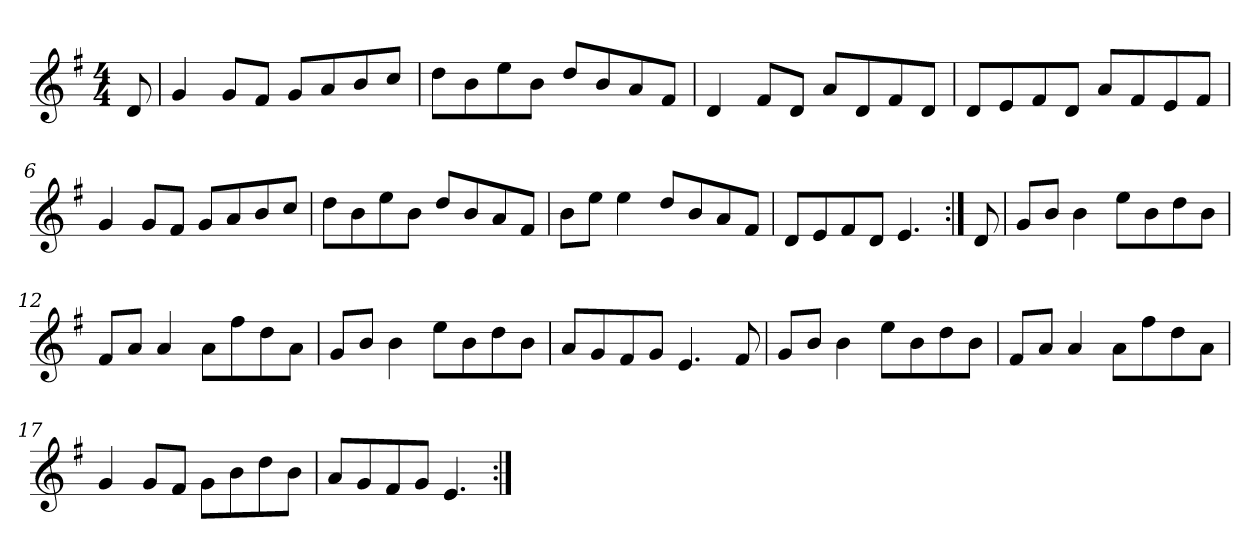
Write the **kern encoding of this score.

**kern
*part1
*staff1
*clefG2
*k[f#]
*G:
*M4/4
=1
8d/
=2
4g/
8g/L
8f#/J
8g/L
8a/
8b/
8cc/J
=3
8dd\L
8b\
8ee\
8b\J
8dd/L
8b/
8a/
8f#/J
=4
4d/
8f#/L
8d/J
8a/L
8d/
8f#/
8d/J
=5
8d/L
8e/
8f#/
8d/J
8a/L
8f#/
8e/
8f#/J
=6
4g/
8g/L
8f#/J
8g/L
8a/
8b/
8cc/J
!!LO:LB:g=z
=7
8dd\L
8b\
8ee\
8b\J
8dd/L
8b/
8a/
8f#/J
=8
8b\L
8ee\J
4ee\
8dd/L
8b/
8a/
8f#/J
=9
8d/L
8e/
8f#/
8d/J
4.e/
=10:|!
8d/
=11
8g/L
8b/J
4b\
8ee\L
8b\
8dd\
8b\J
=12
8f#/L
8a/J
4a/
8a\L
8ff#\
8dd\
8a\J
=13
8g/L
8b/J
4b\
8ee\L
8b\
8dd\
8b\J
!!LO:LB:g=z
=14
8a/L
8g/
8f#/
8g/J
4.e/
8f#/
=15
8g/L
8b/J
4b\
8ee\L
8b\
8dd\
8b\J
=16
8f#/L
8a/J
4a/
8a\L
8ff#\
8dd\
8a\J
=17
4g/
8g/L
8f#/J
8g\L
8b\
8dd\
8b\J
=18
8a/L
8g/
8f#/
8g/J
4.e/
=:|!
*-
